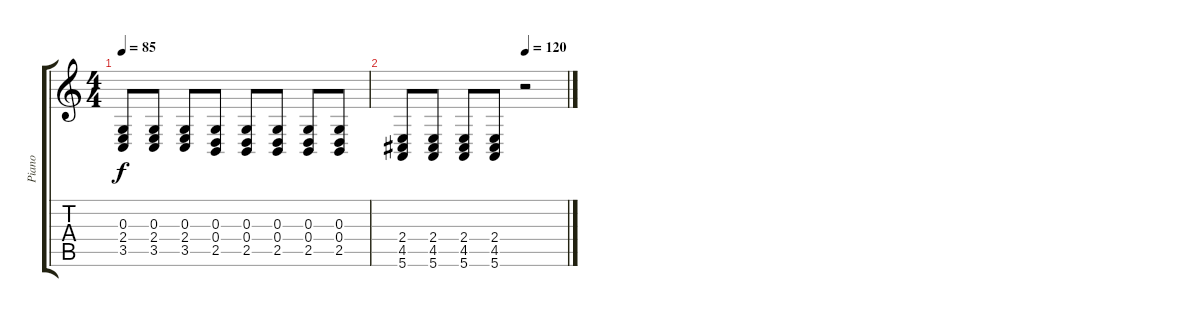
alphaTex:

\track ("Piano" "Piano") {instrument electricpiano1}
\staff {score tabs}
\tuning (E4 B3 G3 D3 A2 E2) {hide}
\ts (4 4)
\tempo 85
\clef g2
\ks c
(0.3 2.4 3.5).8{dy f} (0.3 2.4 3.5).8 (0.3 2.4 3.5).8 (0.3 0.4 2.5).8 (0.3 0.4 2.5).8 (0.3 0.4 2.5).8 (0.3 0.4 2.5).8 (0.3 0.4 2.5).8 |
\tempo (120 0.75)
(2.4 4.5 5.6).8 (2.4 4.5 5.6).8 (2.4 4.5 5.6).8 (2.4 4.5 5.6).8 r.2
